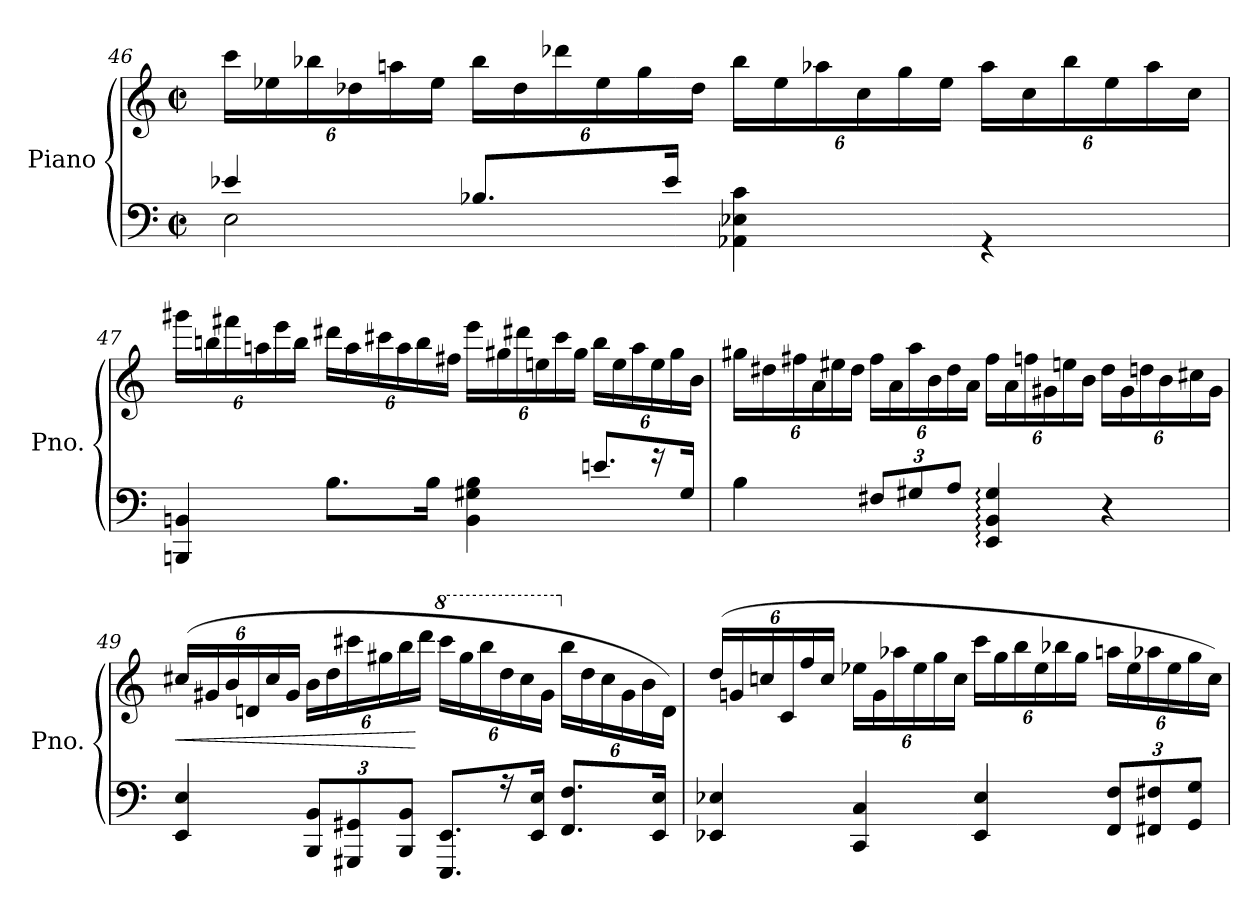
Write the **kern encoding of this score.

**kern	**kern	**dynam
*part1	*part1	*part1
*staff2	*staff1	*staff1/2
*I"Piano	*	*
*I'Pno.	*	*
*clefF4	*clefG2	*
*k[]	*k[]	*
*M2/2	*M2/2	*
*met(c|)	*met(c|)	*
=46	=46	=46
*^	*	*
*	*	*Xbrackettup	*
4e-X/	2E\	24ccc\LL	.
.	.	24ee-X\	.
.	.	24bb-X\	.
.	.	24dd-X\	.
.	.	24aan\	.
.	.	24ee-\JJ	.
8.B-X/L	.	24bb-\LL	.
.	.	24dd-\	.
.	.	24ddd-X\	.
.	.	24ee-\	.
.	.	24gg\	.
16e-/Jk	.	.	.
.	.	24dd-\JJ	.
4AA-X\ 4E-X\ 4c\	2ryy	24bb-\LL	.
.	.	24ee-\	.
.	.	24aa-X\	.
.	.	24cc\	.
.	.	24gg\	.
.	.	24ee-\JJ	.
4rGG	.	24aa-\LL	.
.	.	24cc\	.
.	.	24bb-\	.
.	.	24ee-\	.
.	.	24aa-\	.
.	.	24cc\JJ	.
!!LO:PB:g=z
=47	=47	=47	=47
4BBBn/ 4BBn/	2.ryy	24ggg#X\LL	.
.	.	24bbn\	.
.	.	24fff#X\	.
.	.	24aan\	.
.	.	24eee\	.
.	.	24bb\JJ	.
8.B\L	.	24ddd#X\LL	.
.	.	24aa\	.
.	.	24ccc#X\	.
.	.	24aa\	.
.	.	24bb\	.
16B\Jk	.	.	.
.	.	24ff#X\JJ	.
4BB\ 4G#X\ 4B\	.	24eee\LL	.
.	.	24gg#X\	.
.	.	24ddd#X\	.
.	.	24een\	.
.	.	24ccc#\	.
.	.	24gg#\JJ	.
8.en/L	8ryy	24bb\LL	.
.	.	24ee\	.
.	.	24aa\	.
.	16rg	24ee\	.
.	.	24gg#\	.
16G#/Jk	16ryy	.	.
.	.	24b\JJ	.
*v	*v	*	*
=48	=48	=48
4B\	24gg#X\LL	.
.	24dd#X\	.
.	24ff#X\	.
.	24a\	.
.	24ee#X\	.
.	24dd#\JJ	.
*Xbrackettup	*	*
12F#X/L	24ff#\LL	.
.	24a\	.
12G#X/	24aa\	.
.	24b\	.
12A/J	24dd#\	.
.	24a\JJ	.
4EE/: 4BB/: 4G#/:	24ff#\LL	.
.	24a\	.
.	24ffn\	.
.	24g#X\	.
.	24een\	.
.	24b\JJ	.
4r	24dd#\LL	.
.	24g#\	.
.	24ddn\	.
.	24b\	.
.	24cc#X\	.
.	24g#\JJ	.
!!LO:LB:g=z
=49	=49	=49
*^	*	*
!	!	!	!LO:HP:b
4EE/ 4E/	2ryy	(>24cc#X/LL	<
.	.	24g#X/	.
.	.	24b/	.
.	.	24dn/	.
.	.	24cc#/	.
.	.	24g#/JJ	.
12BBB/ 12BB/L	.	24b\LL	.
.	.	24dd\	.
12GGG#X/ 12GG#X/	.	24ccc#X\	.
.	.	24gg#X\	.
12BBB/ 12BB/J	.	24bb\	.
.	.	24ddd\JJ	[
*	*	*8va	*
8.EEE/ 8.EE/L	8ryy	24cccc#\LL	.
.	.	24ggg#\	.
.	.	24bbb\	.
.	16rA	24ddd\	.
.	.	24ccc#\	.
16EE/ 16E/Jk	16ryy	.	.
.	.	24gg#\JJ	.
*	*	*X8va	*
8.FF/ 8.F/L	4ryy	24bb\LL	.
.	.	24dd\	.
.	.	24cc#\	.
.	.	24g#\	.
.	.	24b\	.
16EE/ 16E/Jk	.	.	.
.	.	24d\JJ)	.
*v	*v	*	*
=50	=50	=50
4EE-X/ 4E-X/	(>24dd/LL	.
.	24gn/	.
.	24ccn/	.
.	24c/	.
.	24ff/	.
.	24cc/JJ	.
4CC/ 4C/	24ee-X\LL	.
.	24g\	.
.	24aa-X\	.
.	24ee-\	.
.	24gg\	.
.	24cc\JJ	.
4EE-/ 4E-/	24ccc\LL	.
.	24gg\	.
.	24bb\	.
.	24ee-\	.
.	24bb-X\	.
.	24gg\JJ	.
12FF/ 12F/L	24aan\LL	.
.	24ee-\	.
12FF#X/ 12F#X/	24aa-X\	.
.	24ee-\	.
12GG/ 12G/J	24gg\	.
.	24cc\JJ)	.
=	=	=
*-	*-	*-
